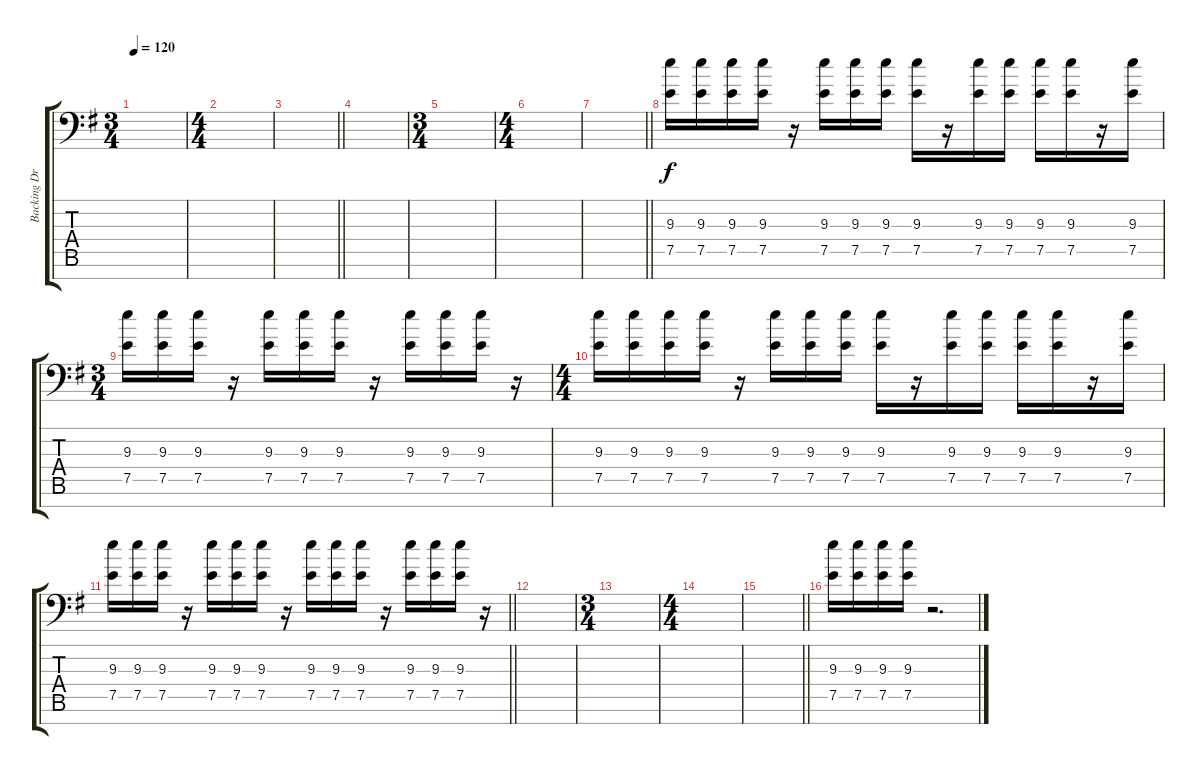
\track ("Backing Dropped A" "Backing Dr") {instrument distortionguitar}
\staff {score tabs}
\tuning (E4 B3 G3 D3 A2 E2 A1) {hide}
\ts (3 4)
\tempo 120
\clef f4
\ks eminor
|
\ts (4 4)
|
\barLineRight lightlight
|
|
\ts (3 4)
|
\ts (4 4)
|
\barLineRight lightlight
|
(9.3 7.5).16{instrument distortionguitar} (9.3 7.5).16 (9.3 7.5).16 (9.3 7.5).16 r.16 (9.3 7.5).16 (9.3 7.5).16 (9.3 7.5).16 (9.3 7.5).16 r.16 (9.3 7.5).16 (9.3 7.5).16 (9.3 7.5).16 (9.3 7.5).16 r.16 (9.3 7.5).16 |
\ts (3 4)
(9.3 7.5).16 (9.3 7.5).16 (9.3 7.5).16 r.16 (9.3 7.5).16 (9.3 7.5).16 (9.3 7.5).16 r.16 (9.3 7.5).16 (9.3 7.5).16 (9.3 7.5).16 r.16 |
\ts (4 4)
(9.3 7.5).16 (9.3 7.5).16 (9.3 7.5).16 (9.3 7.5).16 r.16 (9.3 7.5).16 (9.3 7.5).16 (9.3 7.5).16 (9.3 7.5).16 r.16 (9.3 7.5).16 (9.3 7.5).16 (9.3 7.5).16 (9.3 7.5).16 r.16 (9.3 7.5).16 |
\barLineRight lightlight
(9.3 7.5).16 (9.3 7.5).16 (9.3 7.5).16 r.16 (9.3 7.5).16 (9.3 7.5).16 (9.3 7.5).16 r.16 (9.3 7.5).16 (9.3 7.5).16 (9.3 7.5).16 r.16 (9.3 7.5).16 (9.3 7.5).16 (9.3 7.5).16 r.16 |
\section ("" "")
|
\ts (3 4)
|
\ts (4 4)
|
\barLineRight lightlight
|
(9.3 7.5).16 (9.3 7.5).16 (9.3 7.5).16 (9.3 7.5).16 r.2{d}
